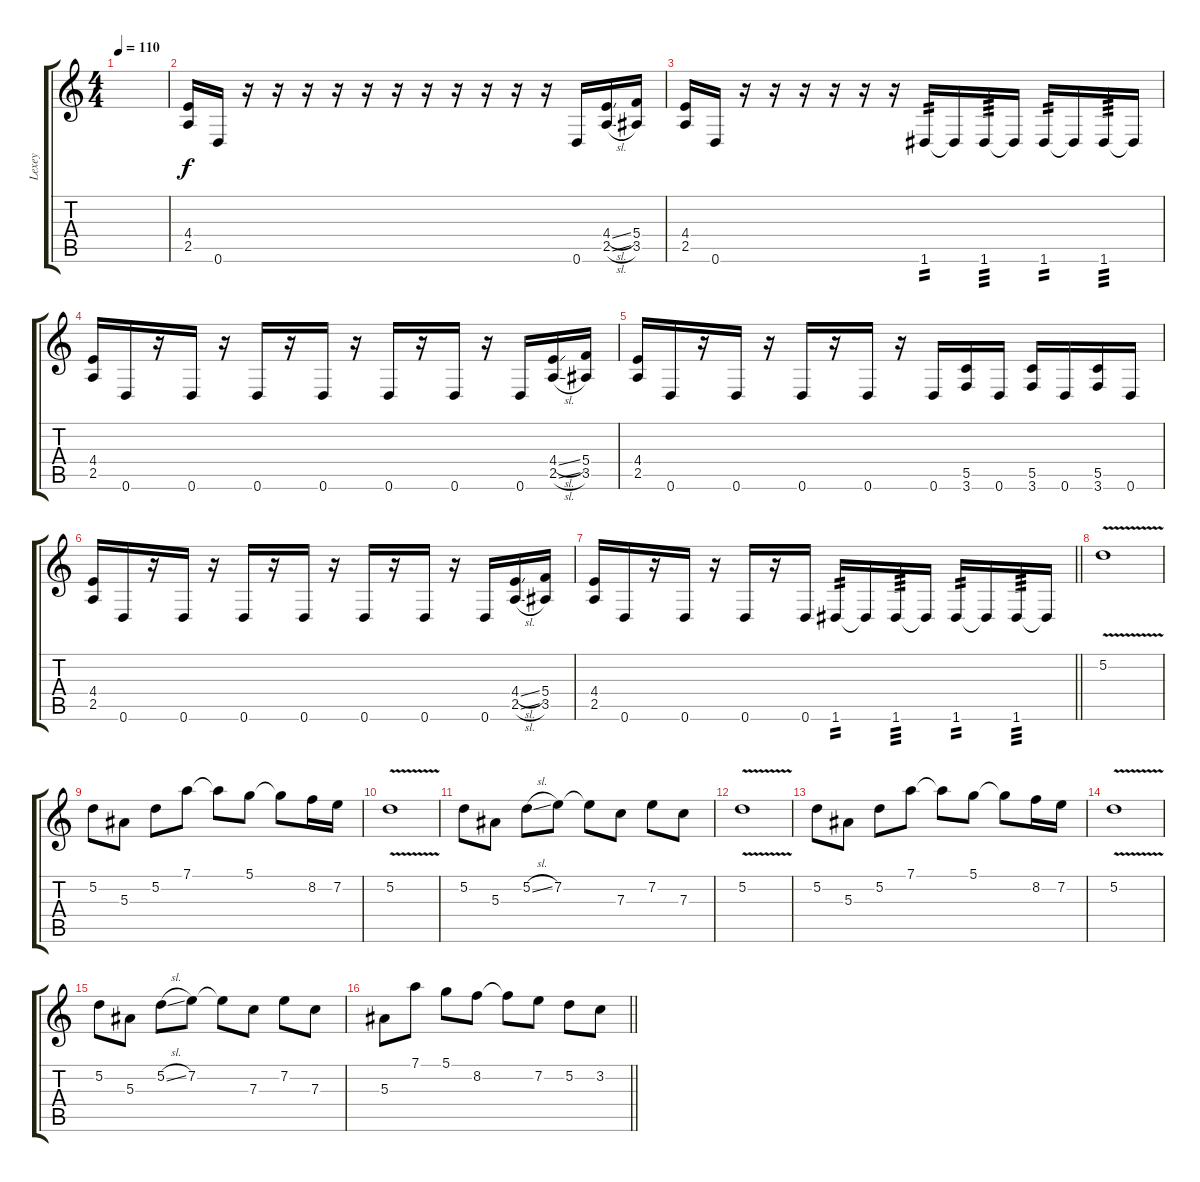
\track ("Lexey" "Lexey") {instrument overdrivenguitar}
\staff {score tabs}
\tuning (D4 A3 F3 C3 G2 D2) {hide}
\ts (4 4)
\tempo 110
\clef g2
\ks c
|
(4.4 2.5).16 0.6.16 r.16 r.16 r.16 r.16 r.16 r.16 r.16 r.16 r.16 r.16 r.16 0.6.16 (4.4{sl} 2.5{sl}).16 (5.4 3.5).16 |
(4.4 2.5).16 0.6.16 r.16 r.16 r.16 r.16 r.16 r.16 1.6.16{tp 2} 1.6{t}.16 1.6.16{tp 3} 1.6{t}.16 1.6.16{tp 2} 1.6{t}.16 1.6.16{tp 3} 1.6{t}.16 |
(4.4 2.5).16 0.6.16 r.16 0.6.16 r.16 0.6.16 r.16 0.6.16 r.16 0.6.16 r.16 0.6.16 r.16 0.6.16 (4.4{sl} 2.5{sl}).16 (5.4 3.5).16 |
(4.4 2.5).16 0.6.16 r.16 0.6.16 r.16 0.6.16 r.16 0.6.16 r.16 0.6.16 (5.5 3.6).16 0.6.16 (5.5 3.6).16 0.6.16 (5.5 3.6).16 0.6.16 |
(4.4 2.5).16 0.6.16 r.16 0.6.16 r.16 0.6.16 r.16 0.6.16 r.16 0.6.16 r.16 0.6.16 r.16 0.6.16 (4.4{sl} 2.5{sl}).16 (5.4 3.5).16 |
\barLineRight lightlight
(4.4 2.5).16 0.6.16 r.16 0.6.16 r.16 0.6.16 r.16 0.6.16 1.6.16{tp 2} 1.6{t}.16 1.6.16{tp 3} 1.6{t}.16 1.6.16{tp 2} 1.6{t}.16 1.6.16{tp 3} 1.6{t}.16 |
5.2{v}.1 |
5.2.8 5.3.8 5.2.8 7.1.8 7.1{t}.8 5.1.8 5.1{t}.8 8.2.16 7.2.16 |
5.2{v}.1 |
5.2.8 5.3.8 5.2{sl}.8 7.2.8 7.2{t}.8 7.3.8 7.2.8 7.3.8 |
5.2{v}.1 |
5.2.8 5.3.8 5.2.8 7.1.8 7.1{t}.8 5.1.8 5.1{t}.8 8.2.16 7.2.16 |
5.2{v}.1 |
5.2.8 5.3.8 5.2{sl}.8 7.2.8 7.2{t}.8 7.3.8 7.2.8 7.3.8 |
\barLineRight lightlight
5.3.8 7.1.8 5.1.8 8.2.8 8.2{t}.8 7.2.8 5.2.8 3.2.8
